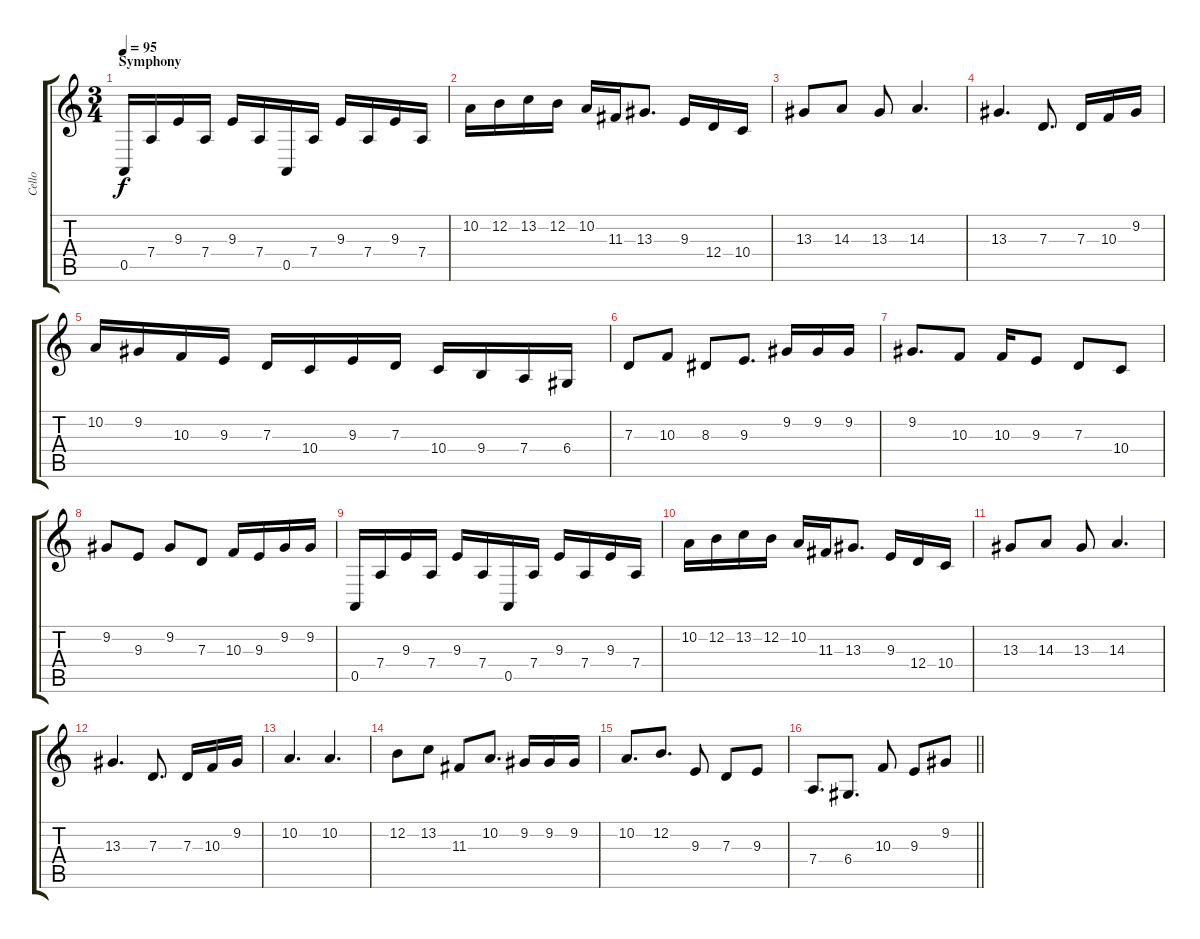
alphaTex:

\track ("Cello" "Cello") {instrument viola}
\staff {score tabs}
\tuning (E4 B3 G3 D3 A2 E2) {hide}
\ts (3 4)
\section ("" "Symphony")
\tempo 95
\tempo 92
\tempo 95
\clef g2
\ks c
0.5.16{dy f instrument viola} 7.4.16 9.3.16 7.4.16 9.3.16 7.4.16 0.5.16 7.4.16 9.3.16 7.4.16 9.3.16 7.4.16 |
10.2.16 12.2.16 13.2.16 12.2.16 10.2.16 11.3.16 13.3.8{d} 9.3.16 12.4.16 10.4.16 |
13.3.8 14.3.8 13.3.8 14.3.4{d} |
13.3.4{d} 7.3.8{d} 7.3.16 10.3.16 9.2.16 |
10.2.16 9.2.16 10.3.16 9.3.16 7.3.16 10.4.16 9.3.16 7.3.16 10.4.16 9.4.16 7.4.16 6.4.16 |
7.3.8 10.3.8 8.3.8 9.3.8{d} 9.2.16 9.2.16 9.2.16 |
9.2.8{d} 10.3.8 10.3.16 9.3.8 7.3.8 10.4.8 |
9.2.8 9.3.8 9.2.8 7.3.8 10.3.16 9.3.16 9.2.16 9.2.16 |
0.5.16 7.4.16 9.3.16 7.4.16 9.3.16 7.4.16 0.5.16 7.4.16 9.3.16 7.4.16 9.3.16 7.4.16 |
10.2.16 12.2.16 13.2.16 12.2.16 10.2.16 11.3.16 13.3.8{d} 9.3.16 12.4.16 10.4.16 |
13.3.8 14.3.8 13.3.8 14.3.4{d} |
13.3.4{d} 7.3.8{d} 7.3.16 10.3.16 9.2.16 |
10.2.4{d} 10.2.4{d} |
12.2.8 13.2.8 11.3.8 10.2.8{d} 9.2.16 9.2.16 9.2.16 |
10.2.8{d} 12.2.8{d} 9.3.8 7.3.8 9.3.8 |
\barLineRight lightlight
7.4.8{d} 6.4.8{d} 10.3.8 9.3.8 9.2.8
